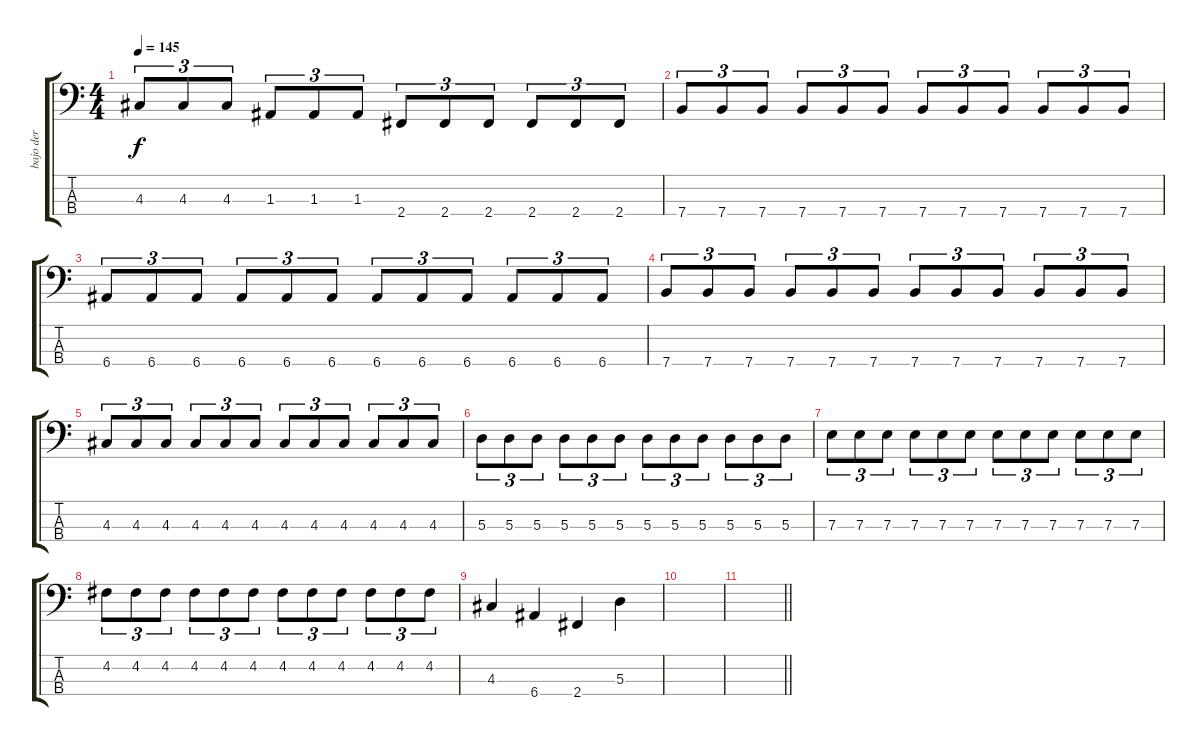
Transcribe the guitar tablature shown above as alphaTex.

\track ("bajo der" "bajo der") {instrument electricbasspick}
\staff {score tabs}
\tuning (G2 D2 A1 E1) {hide}
\ts (4 4)
\tempo 145
\clef f4
\ks c
4.3.8{tu (3 2) dy f} 4.3.8{tu (3 2)} 4.3.8{tu (3 2)} 1.3.8{tu (3 2)} 1.3.8{tu (3 2)} 1.3.8{tu (3 2)} 2.4.8{tu (3 2)} 2.4.8{tu (3 2)} 2.4.8{tu (3 2)} 2.4.8{tu (3 2)} 2.4.8{tu (3 2)} 2.4.8{tu (3 2)} |
7.4.8{tu (3 2)} 7.4.8{tu (3 2)} 7.4.8{tu (3 2)} 7.4.8{tu (3 2)} 7.4.8{tu (3 2)} 7.4.8{tu (3 2)} 7.4.8{tu (3 2)} 7.4.8{tu (3 2)} 7.4.8{tu (3 2)} 7.4.8{tu (3 2)} 7.4.8{tu (3 2)} 7.4.8{tu (3 2)} |
6.4.8{tu (3 2)} 6.4.8{tu (3 2)} 6.4.8{tu (3 2)} 6.4.8{tu (3 2)} 6.4.8{tu (3 2)} 6.4.8{tu (3 2)} 6.4.8{tu (3 2)} 6.4.8{tu (3 2)} 6.4.8{tu (3 2)} 6.4.8{tu (3 2)} 6.4.8{tu (3 2)} 6.4.8{tu (3 2)} |
7.4.8{tu (3 2)} 7.4.8{tu (3 2)} 7.4.8{tu (3 2)} 7.4.8{tu (3 2)} 7.4.8{tu (3 2)} 7.4.8{tu (3 2)} 7.4.8{tu (3 2)} 7.4.8{tu (3 2)} 7.4.8{tu (3 2)} 7.4.8{tu (3 2)} 7.4.8{tu (3 2)} 7.4.8{tu (3 2)} |
4.3.8{tu (3 2)} 4.3.8{tu (3 2)} 4.3.8{tu (3 2)} 4.3.8{tu (3 2)} 4.3.8{tu (3 2)} 4.3.8{tu (3 2)} 4.3.8{tu (3 2)} 4.3.8{tu (3 2)} 4.3.8{tu (3 2)} 4.3.8{tu (3 2)} 4.3.8{tu (3 2)} 4.3.8{tu (3 2)} |
5.3.8{tu (3 2)} 5.3.8{tu (3 2)} 5.3.8{tu (3 2)} 5.3.8{tu (3 2)} 5.3.8{tu (3 2)} 5.3.8{tu (3 2)} 5.3.8{tu (3 2)} 5.3.8{tu (3 2)} 5.3.8{tu (3 2)} 5.3.8{tu (3 2)} 5.3.8{tu (3 2)} 5.3.8{tu (3 2)} |
7.3.8{tu (3 2)} 7.3.8{tu (3 2)} 7.3.8{tu (3 2)} 7.3.8{tu (3 2)} 7.3.8{tu (3 2)} 7.3.8{tu (3 2)} 7.3.8{tu (3 2)} 7.3.8{tu (3 2)} 7.3.8{tu (3 2)} 7.3.8{tu (3 2)} 7.3.8{tu (3 2)} 7.3.8{tu (3 2)} |
4.2.8{tu (3 2)} 4.2.8{tu (3 2)} 4.2.8{tu (3 2)} 4.2.8{tu (3 2)} 4.2.8{tu (3 2)} 4.2.8{tu (3 2)} 4.2.8{tu (3 2)} 4.2.8{tu (3 2)} 4.2.8{tu (3 2)} 4.2.8{tu (3 2)} 4.2.8{tu (3 2)} 4.2.8{tu (3 2)} |
4.3.4 6.4.4 2.4.4 5.3.4 |
|
\barLineRight lightlight
